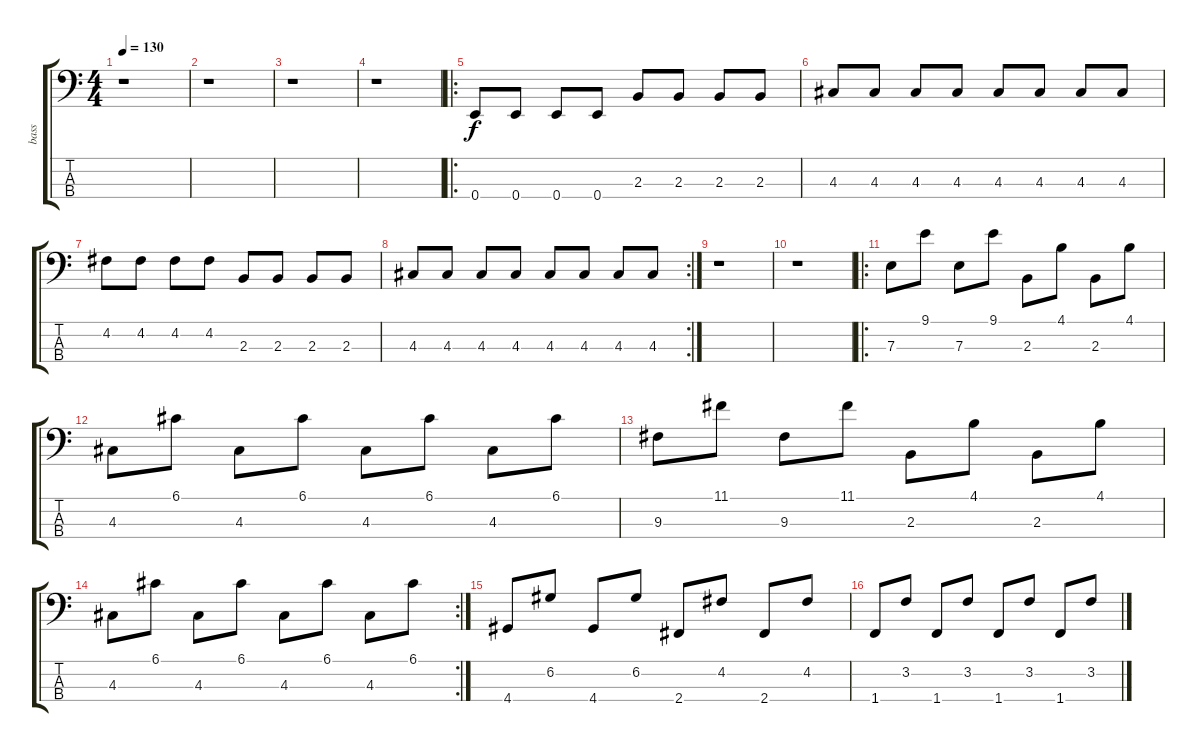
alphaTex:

\track ("bass" "bass") {instrument electricbassfinger}
\staff {score tabs}
\tuning (G2 D2 A1 E1) {hide}
\ts (4 4)
\tempo 130
\clef f4
\ks c
r.1{dy f instrument electricbassfinger} |
r.1 |
r.1 |
r.1 |
\ro
0.4.8 0.4.8 0.4.8 0.4.8 2.3.8 2.3.8 2.3.8 2.3.8 |
4.3.8 4.3.8 4.3.8 4.3.8 4.3.8 4.3.8 4.3.8 4.3.8 |
4.2.8 4.2.8 4.2.8 4.2.8 2.3.8 2.3.8 2.3.8 2.3.8 |
\rc 2
4.3.8 4.3.8 4.3.8 4.3.8 4.3.8 4.3.8 4.3.8 4.3.8 |
r.1 |
r.1 |
\ro
7.3.8 9.1.8 7.3.8 9.1.8 2.3.8 4.1.8 2.3.8 4.1.8 |
4.3.8 6.1.8 4.3.8 6.1.8 4.3.8 6.1.8 4.3.8 6.1.8 |
9.3.8 11.1.8 9.3.8 11.1.8 2.3.8 4.1.8 2.3.8 4.1.8 |
\rc 2
4.3.8 6.1.8 4.3.8 6.1.8 4.3.8 6.1.8 4.3.8 6.1.8 |
4.4.8 6.2.8 4.4.8 6.2.8 2.4.8 4.2.8 2.4.8 4.2.8 |
1.4.8 3.2.8 1.4.8 3.2.8 1.4.8 3.2.8 1.4.8 3.2.8
